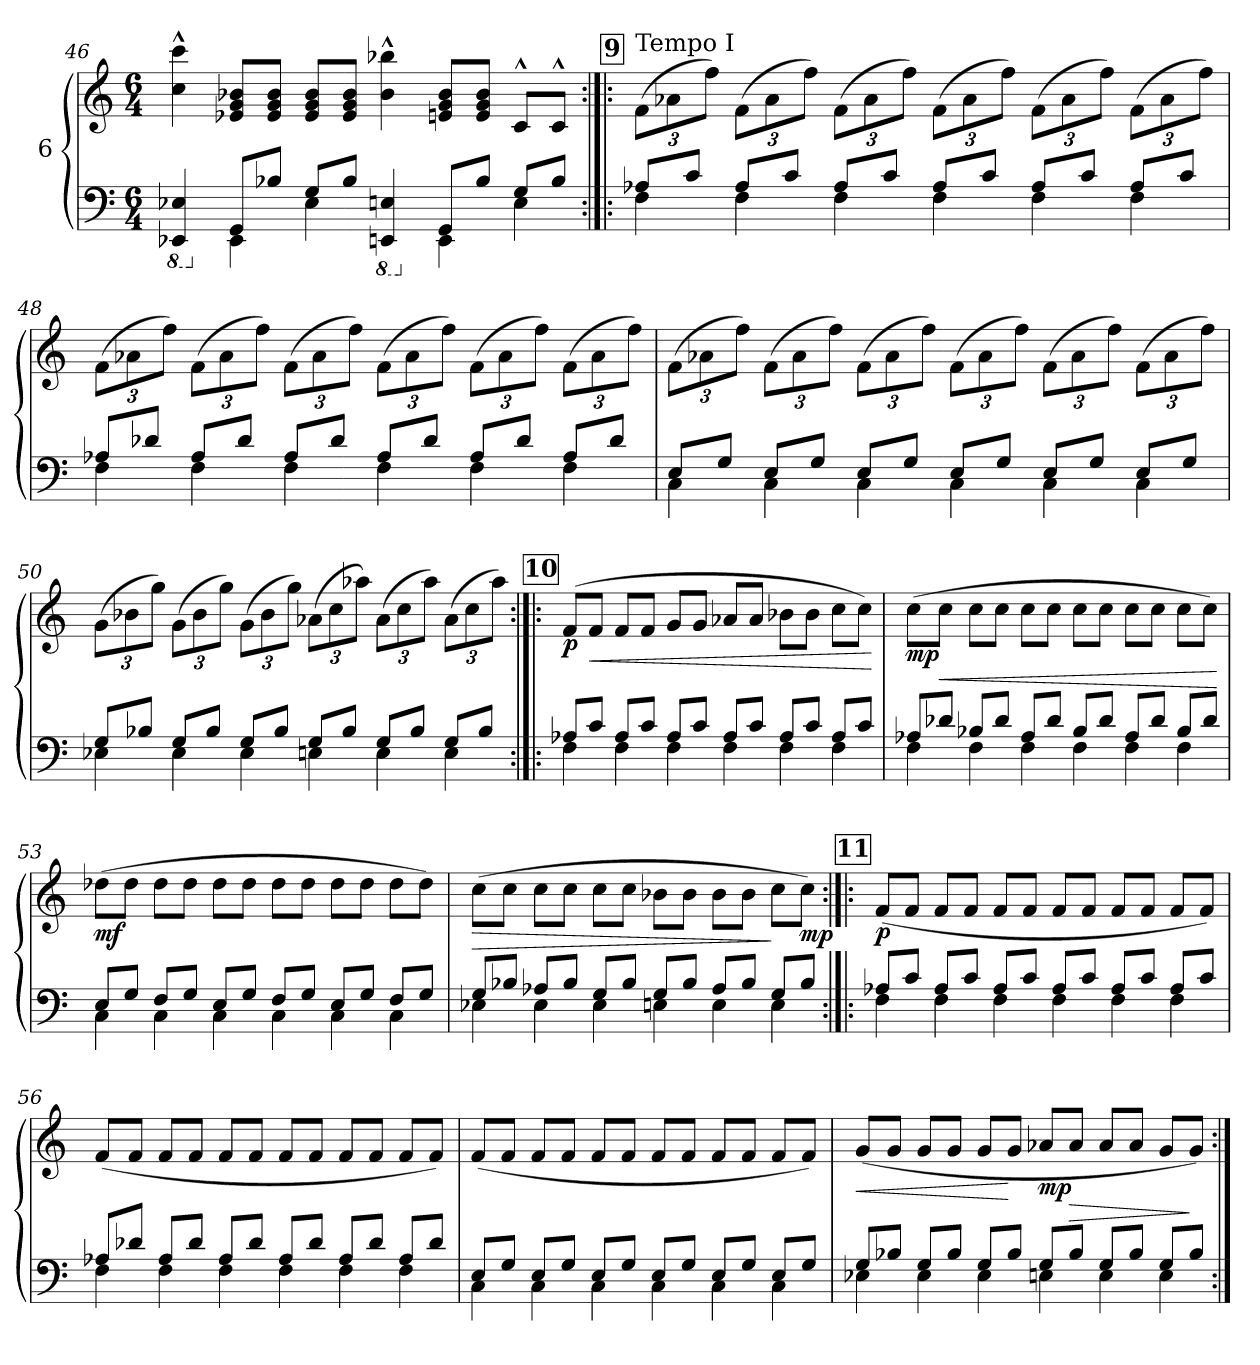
**kern	**kern	**dynam
*part1	*part1	*part1
*staff2	*staff1	*staff1/2
*I"6	*	*
*clefF4	*clefG2	*
*k[]	*k[]	*
*M6/4	*M6/4	*
*8ba	*	*
=46	=46	=46
*^	*	*
4EEE-X/ 4EE-X/	4ryy	4cc\^^ 4ccc\^^	.
*X8ba	*	*	*
8GG/L	4EE-\	8e-X/ 8g/ 8b-X/L	.
8B-X/J	.	8e-/ 8g/ 8b-/J	.
8G/L	4E-\	8e-/ 8g/ 8b-/L	.
8B-/J	.	8e-/ 8g/ 8b-/J	.
*8ba	*	*	*
4EEEn/ 4EEn/	4ryy	4b-\^^ 4bb-X\^^	.
*X8ba	*	*	*
8GG/L	4EE\	8en/ 8g/ 8b-/L	.
8B-/J	.	8e/ 8g/ 8b-/J	.
8G/L	4E\	8c^^/L	.
8B-/J	.	8c^^/J	.
!!LO:REH:place=s1:a:B:fs=8.8:t=9
=47:|!|:	=47:|!|:	=47:|!|:	=47:|!|:
*	*	*Xbrackettup	*
!	!	!LO:TX:a:t=Tempo I	!
8A-X/L	4F\	(>12f\L	.
.	.	12a-X\	.
8c/J	.	.	.
.	.	12ff\J)	.
8A-/L	4F\	(>12f\L	.
.	.	12a-\	.
8c/J	.	.	.
.	.	12ff\J)	.
8A-/L	4F\	(>12f\L	.
.	.	12a-\	.
8c/J	.	.	.
.	.	12ff\J)	.
8A-/L	4F\	(>12f\L	.
.	.	12a-\	.
8c/J	.	.	.
.	.	12ff\J)	.
8A-/L	4F\	(>12f\L	.
.	.	12a-\	.
8c/J	.	.	.
.	.	12ff\J)	.
8A-/L	4F\	(>12f\L	.
.	.	12a-\	.
8c/J	.	.	.
.	.	12ff\J)	.
!!LO:LB:g=z
=48	=48	=48	=48
8A-X/L	4F\	(>12f\L	.
.	.	12a-X\	.
8d-X/J	.	.	.
.	.	12ff\J)	.
8A-/L	4F\	(>12f\L	.
.	.	12a-\	.
8d-/J	.	.	.
.	.	12ff\J)	.
8A-/L	4F\	(>12f\L	.
.	.	12a-\	.
8d-/J	.	.	.
.	.	12ff\J)	.
8A-/L	4F\	(>12f\L	.
.	.	12a-\	.
8d-/J	.	.	.
.	.	12ff\J)	.
8A-/L	4F\	(>12f\L	.
.	.	12a-\	.
8d-/J	.	.	.
.	.	12ff\J)	.
8A-/L	4F\	(>12f\L	.
.	.	12a-\	.
8d-/J	.	.	.
.	.	12ff\J)	.
=49	=49	=49	=49
8E/L	4C\	(>12f\L	.
.	.	12a-X\	.
8G/J	.	.	.
.	.	12ff\J)	.
8E/L	4C\	(>12f\L	.
.	.	12a-\	.
8G/J	.	.	.
.	.	12ff\J)	.
8E/L	4C\	(>12f\L	.
.	.	12a-\	.
8G/J	.	.	.
.	.	12ff\J)	.
8E/L	4C\	(>12f\L	.
.	.	12a-\	.
8G/J	.	.	.
.	.	12ff\J)	.
8E/L	4C\	(>12f\L	.
.	.	12a-\	.
8G/J	.	.	.
.	.	12ff\J)	.
8E/L	4C\	(>12f\L	.
.	.	12a-\	.
8G/J	.	.	.
.	.	12ff\J)	.
!!LO:PB:g=z
=50	=50	=50	=50
8G/L	4E-X\	(>12g\L	.
.	.	12b-X\	.
8B-X/J	.	.	.
.	.	12gg\J)	.
8G/L	4E-\	(>12g\L	.
.	.	12b-\	.
8B-/J	.	.	.
.	.	12gg\J)	.
8G/L	4E-\	(>12g\L	.
.	.	12b-\	.
8B-/J	.	.	.
.	.	12gg\J)	.
8G/L	4En\	(>12a-X\L	.
.	.	12cc\	.
8B-/J	.	.	.
.	.	12aa-X\J)	.
8G/L	4E\	(>12a-\L	.
.	.	12cc\	.
8B-/J	.	.	.
.	.	12aa-\J)	.
8G/L	4E\	(>12a-\L	.
.	.	12cc\	.
8B-/J	.	.	.
.	.	12aa-\J)	.
!!LO:PB:g=z
!!LO:REH:place=s1:a:B:fs=8.8:t=10
=51:|!|:	=51:|!|:	=51:|!|:	=51:|!|:
!	!	!	!LO:DY:b
8A-X/L	4F\	(>8f/L	p
!	!	!	!LO:HP:b
8c/J	.	8f/J	<
8A-/L	4F\	8f/L	.
8c/J	.	8f/J	.
8A-/L	4F\	8g/L	.
8c/J	.	8g/J	.
8A-/L	4F\	8a-X/L	.
8c/J	.	8a-/J	.
8A-/L	4F\	8b-X\L	.
8c/J	.	8b-\J	.
8A-/L	4F\	8cc\L	.
8c/J	.	8cc\J)	.
*v	*v	*	*
.	.	[
=52	=52	=52
*^	*	*
!	!	!	!LO:DY:b
8A-X/L	4F\	(>8cc\L	mp
!	!	!	!LO:HP:b
8d-X/J	.	8cc\J	<
8B-X/L	4F\	8cc\L	.
8d-/J	.	8cc\J	.
8A-/L	4F\	8cc\L	.
8d-/J	.	8cc\J	.
8B-/L	4F\	8cc\L	.
8d-/J	.	8cc\J	.
8A-/L	4F\	8cc\L	.
8d-/J	.	8cc\J	.
8B-/L	4F\	8cc\L	.
8d-/J	.	8cc\J)	.
*v	*v	*	*
.	.	[
!!LO:LB:g=z
=53	=53	=53
*^	*	*
!	!	!	!LO:DY:b
8E/L	4C\	(>8dd-X\L	mf
8G/J	.	8dd-\J	.
8F/L	4C\	8dd-\L	.
8G/J	.	8dd-\J	.
8E/L	4C\	8dd-\L	.
8G/J	.	8dd-\J	.
8F/L	4C\	8dd-\L	.
8G/J	.	8dd-\J	.
8E/L	4C\	8dd-\L	.
8G/J	.	8dd-\J	.
8F/L	4C\	8dd-\L	.
8G/J	.	8dd-\J)	.
=54	=54	=54	=54
!	!	!	!LO:HP:b
8G/L	4E-X\	(>8cc\L	>
8B-X/J	.	8cc\J	.
8A-X/L	4E-\	8cc\L	.
8B-/J	.	8cc\J	.
8G/L	4E-\	8cc\L	.
8B-/J	.	8cc\J	.
8G/L	4En\	8b-X\L	.
8B-/J	.	8b-\J	.
8A-/L	4E\	8b-\L	.
8B-/J	.	8b-\J	.
8G/L	4E\	8cc\L	]
!	!	!	!LO:DY:b
8B-/J	.	8cc\J)	mp
!!LO:LB:g=z
!!LO:REH:place=s1:a:B:fs=8.8:t=11
=55:|!|:	=55:|!|:	=55:|!|:	=55:|!|:
!	!	!	!LO:DY:b
8A-X/L	4F\	(8f/L	p
8c/J	.	8f/J	.
8A-/L	4F\	8f/L	.
8c/J	.	8f/J	.
8A-/L	4F\	8f/L	.
8c/J	.	8f/J	.
8A-/L	4F\	8f/L	.
8c/J	.	8f/J	.
8A-/L	4F\	8f/L	.
8c/J	.	8f/J	.
8A-/L	4F\	8f/L	.
8c/J	.	8f/J)	.
=56	=56	=56	=56
8A-X/L	4F\	(8f/L	.
8d-X/J	.	8f/J	.
8A-/L	4F\	8f/L	.
8d-/J	.	8f/J	.
8A-/L	4F\	8f/L	.
8d-/J	.	8f/J	.
8A-/L	4F\	8f/L	.
8d-/J	.	8f/J	.
8A-/L	4F\	8f/L	.
8d-/J	.	8f/J	.
8A-/L	4F\	8f/L	.
8d-/J	.	8f/J)	.
!!LO:LB:g=z
=57	=57	=57	=57
8E/L	4C\	(8f/L	.
8G/J	.	8f/J	.
8E/L	4C\	8f/L	.
8G/J	.	8f/J	.
8E/L	4C\	8f/L	.
8G/J	.	8f/J	.
8E/L	4C\	8f/L	.
8G/J	.	8f/J	.
8E/L	4C\	8f/L	.
8G/J	.	8f/J	.
8E/L	4C\	8f/L	.
8G/J	.	8f/J)	.
=58	=58	=58	=58
!	!	!	!LO:HP:b
8G/L	4E-X\	(8g/L	<
8B-X/J	.	8g/J	.
8G/L	4E-\	8g/L	.
8B-/J	.	8g/J	.
8G/L	4E-\	8g/L	.
8B-/J	.	8g/J	[
!	!	!	!LO:DY:b
8G/L	4En\	8a-X/L	mp
!	!	!	!LO:HP:b
8B-/J	.	8a-/J	>
8G/L	4E\	8a-/L	.
8B-/J	.	8a-/J	.
8G/L	4E\	8g/L	.
8B-/J	.	8g/J)	]
*v	*v	*	*
=:|!	=:|!	=:|!
*-	*-	*-
